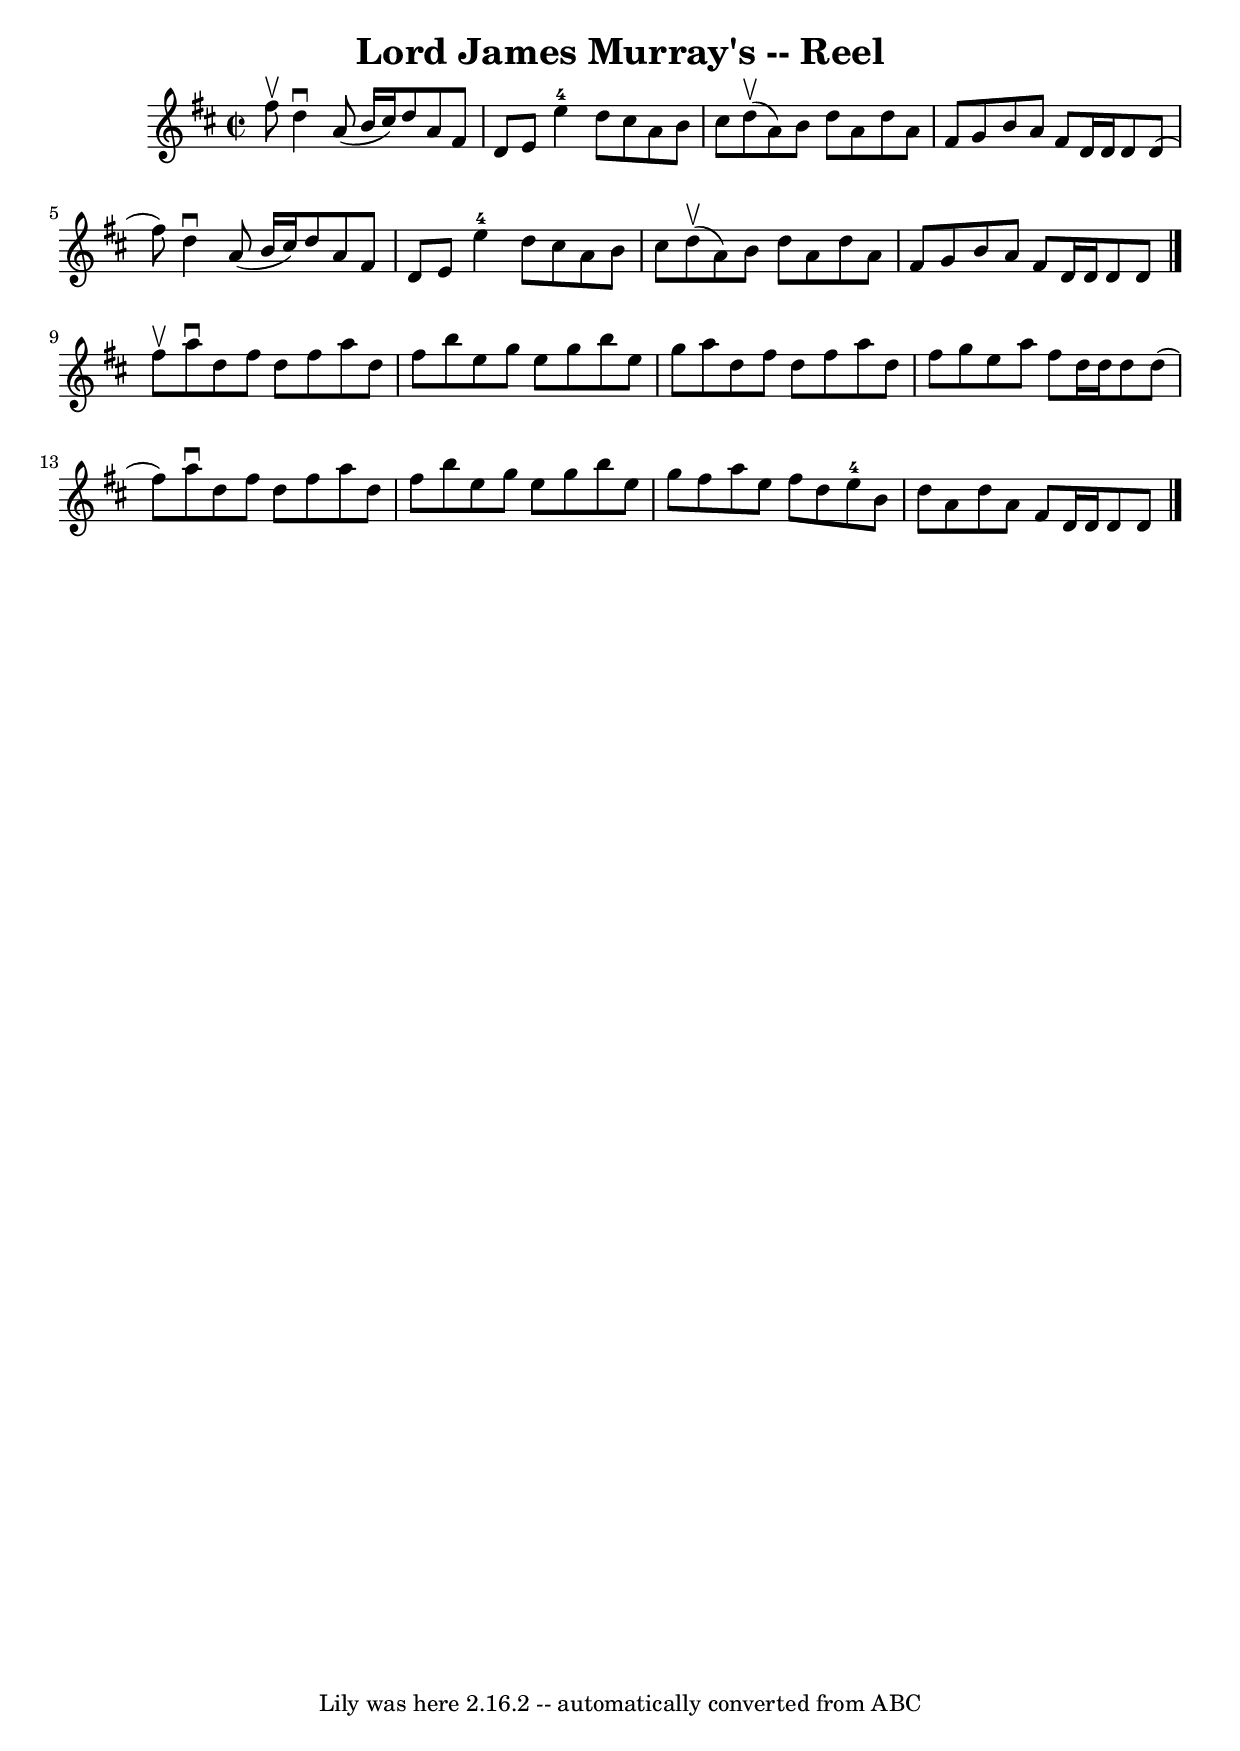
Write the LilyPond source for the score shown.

\version "2.16.2"
\include "Mammoth.ily"
\header {
  %% book = "Ryan's Mammoth Collection"
  crossRefNumber = "1"
  footnotes = "\\\\362"
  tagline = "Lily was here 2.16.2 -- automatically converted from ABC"
  title = "Lord James Murray's -- Reel"

}
voicedefault =  {


  \override Staff.TimeSignature #'style = #'C
  \time 2/2 
  \key d \major
  fis''8^\upbow |
  d''4^\downbow a'8 (
  b'16 cis''16) d''8 a'8 fis'8 d'8    |
  e'8 e''4 -4 d''8 cis''8 a'8 b'8 cis''8    |
  d''8^\upbow(a'8 
  ) b'8 d''8 a'8 d''8 a'8 fis'8    |
  g'8 b'8    
  a'8 fis'8 d'16 d'16 d'8 d'8 (fis''8)   |
  d''4^\downbow a'8 (b'16 cis''16) d''8 a'8 fis'8 d'8    
  |
  e'8 e''4-4 d''8 cis''8 a'8 b'8 cis''8    
  |
  d''8^\upbow(a'8) b'8 d''8 a'8 d''8 a'8 fis'8 
  |
  g'8 b'8 a'8 fis'8 d'16 d'16 d'8 d'8  
  \bar "|." fis''8^\upbow |
  a''8^\downbow d''8 fis''8    
  d''8 fis''8 a''8 d''8 fis''8    |
  b''8 e''8 g''8    
  e''8 g''8 b''8 e''8 g''8    |
  a''8 d''8 fis''8    
  d''8 fis''8 a''8 d''8 fis''8    |
  g''8 e''8 a''8    
  fis''8 d''16 d''16 d''8 d''8 (fis''8)   |
  a''8^\downbow d''8 fis''8 d''8 fis''8 a''8 d''8 fis''8    
  |
  b''8 e''8 g''8 e''8 g''8 b''8 e''8 g''8    
  |
  fis''8 a''8 e''8 fis''8 d''8 e''8-4 b'8 d''8  
  |
  a'8 d''8 a'8 fis'8 d'16 d'16 d'8 d'8    
  \bar "|."   

}

\score{
  <<

    \context Staff="default"
    {
      \voicedefault 
      
    }

  >>
  \layout {
    
  }
  \midi {
  }

}
